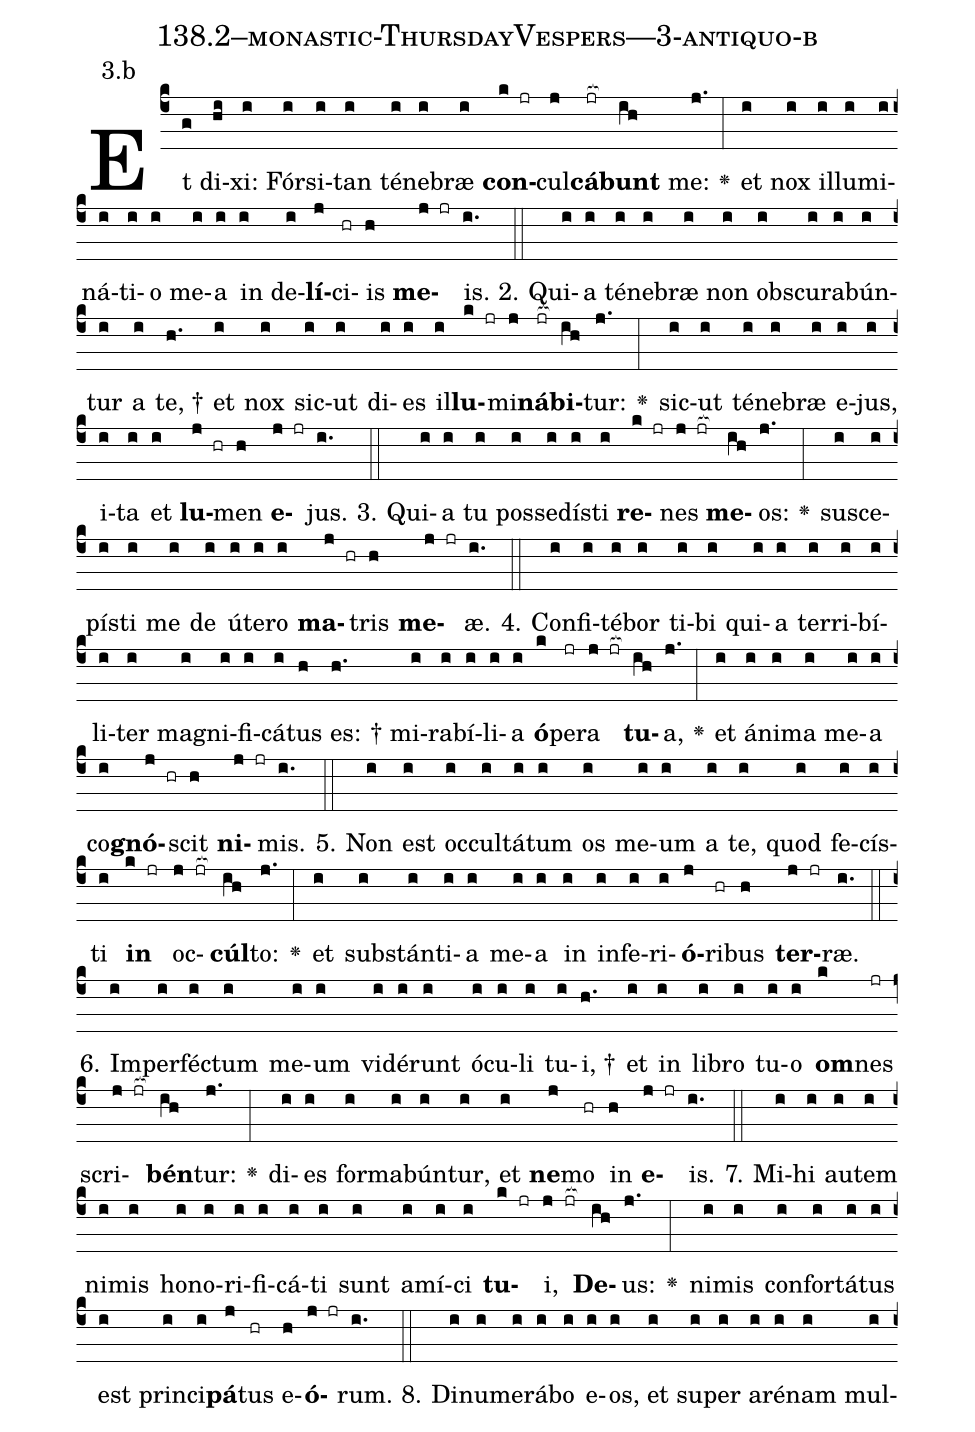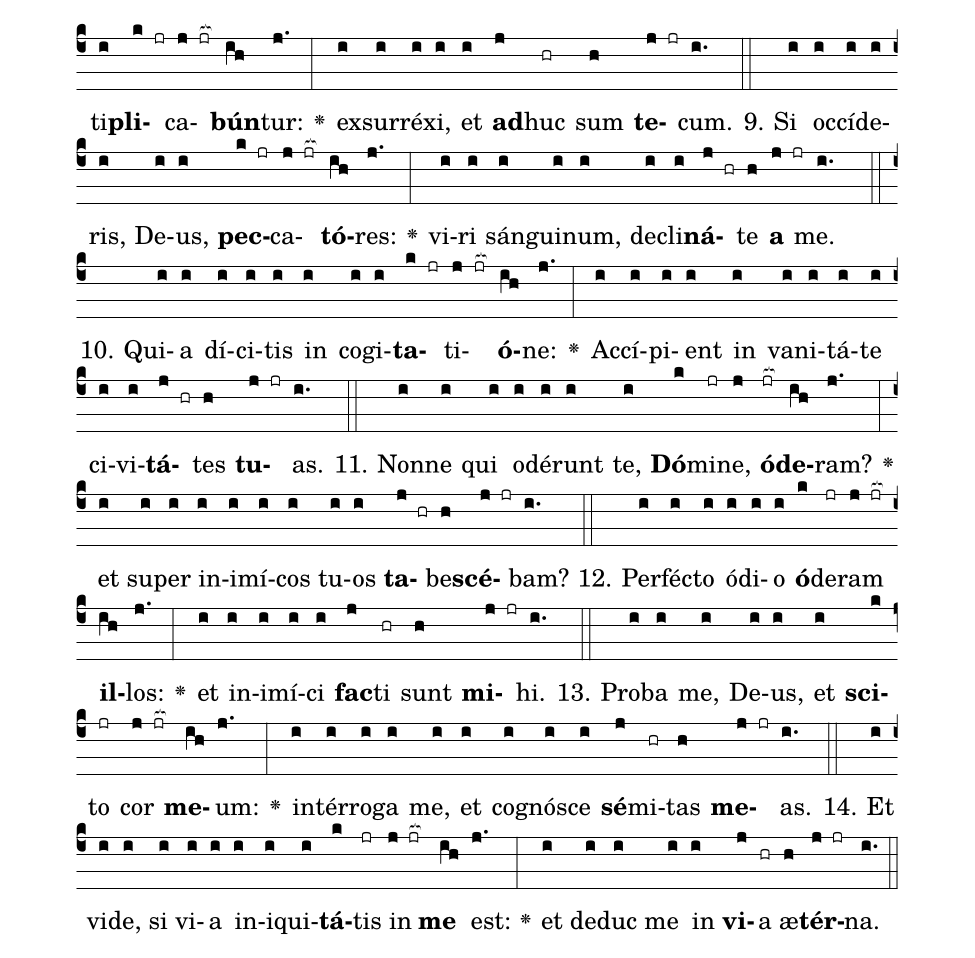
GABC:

name: 138.2--monastic-ThursdayVespers---3-antiquo-b;
annotation: 3.b;
%%
(c4)Et(g) di(hi)xi:(i) Fór(i)si(i)tan(i) té(i)ne(i)bræ(i) <b>con</b>(k jr)cul(j)<b>cá</b>(jr[ocb:1{])<b>bunt</b>(ih[ocb:0}]) me:(j.) <v>\greheightstar</v>(:) et(i) nox(i) il(i)lu(i)mi(i)ná(i)ti(i)o(i) me(i)a(i) in(i) de(i)<b>lí</b>(j)ci(hr)is(h) <b>me</b>(j jr)is.(i.) (::)
2. Qui(i)a(i) té(i)ne(i)bræ(i) non(i) obs(i)cu(i)ra(i)bún(i)tur(i) a(i) te, †(h.) et(i) nox(i) sic(i)ut(i) di(i)es(i) il(i)<b>lu</b>(k jr)mi(j)<b>ná</b>(jr[ocb:1{])<b>bi</b>(ih[ocb:0}])tur:(j.) <v>\greheightstar</v>(:) sic(i)ut(i) té(i)ne(i)bræ(i) e(i)jus,(i) i(i)ta(i) et(i) <b>lu</b>(j hr)men(h) <b>e</b>(j jr)jus.(i.) (::)
3. Qui(i)a(i) tu(i) pos(i)se(i)dís(i)ti(i) <b>re</b>(k jr)nes(j jr[ocb:1{]) <b>me</b>(ih[ocb:0}])os:(j.) <v>\greheightstar</v>(:) su(i)sce(i)pís(i)ti(i) me(i) de(i) ú(i)te(i)ro(i) <b>ma</b>(j hr)tris(h) <b>me</b>(j jr)æ.(i.) (::)
4. Con(i)fi(i)té(i)bor(i) ti(i)bi(i) qui(i)a(i) ter(i)ri(i)bí(i)li(i)ter(i) ma(i)gni(i)fi(i)cá(i)tus(h) es: †(h.) mi(i)ra(i)bí(i)li(i)a(i) <b>ó</b>(k)pe(jr)ra(j jr[ocb:1{]) <b>tu</b>(ih[ocb:0}])a,(j.) <v>\greheightstar</v>(:) et(i) á(i)ni(i)ma(i) me(i)a(i) co(i)<b>gnó</b>(j hr)scit(h) <b>ni</b>(j jr)mis.(i.) (::)
5. Non(i) est(i) oc(i)cul(i)tá(i)tum(i) os(i) me(i)um(i) a(i) te,(i) quod(i) fe(i)cís(i)ti(i) <b>in</b>(k jr) oc(j jr[ocb:1{])<b>cúl</b>(ih[ocb:0}])to:(j.) <v>\greheightstar</v>(:) et(i) sub(i)stán(i)ti(i)a(i) me(i)a(i) in(i) in(i)fe(i)ri(i)<b>ó</b>(j)ri(hr)bus(h) <b>ter</b>(j jr)ræ.(i.) (::)
6. Im(i)per(i)féc(i)tum(i) me(i)um(i) vi(i)dé(i)runt(i) ó(i)cu(i)li(i) tu(i)i, †(h.) et(i) in(i) li(i)bro(i) tu(i)o(i) <b>om</b>(k)nes(jr) scri(j jr[ocb:1{])<b>bén</b>(ih[ocb:0}])tur:(j.) <v>\greheightstar</v>(:) di(i)es(i) for(i)ma(i)bún(i)tur,(i) et(i) <b>ne</b>(j)mo(hr) in(h) <b>e</b>(j jr)is.(i.) (::)
7. Mi(i)hi(i) au(i)tem(i) ni(i)mis(i) ho(i)no(i)ri(i)fi(i)cá(i)ti(i) sunt(i) a(i)mí(i)ci(i) <b>tu</b>(k jr)i,(j jr[ocb:1{]) <b>De</b>(ih[ocb:0}])us:(j.) <v>\greheightstar</v>(:) ni(i)mis(i) con(i)for(i)tá(i)tus(i) est(i) prin(i)ci(i)<b>pá</b>(j)tus(hr) e(h)<b>ó</b>(j jr)rum.(i.) (::)
8. Di(i)nu(i)me(i)rá(i)bo(i) e(i)os,(i) et(i) su(i)per(i) a(i)ré(i)nam(i) mul(i)ti(i)<b>pli</b>(k jr)ca(j jr[ocb:1{])<b>bún</b>(ih[ocb:0}])tur:(j.) <v>\greheightstar</v>(:) ex(i)sur(i)ré(i)xi,(i) et(i) <b>ad</b>(j)huc(hr) sum(h) <b>te</b>(j jr)cum.(i.) (::)
9. Si(i) oc(i)cí(i)de(i)ris,(i) De(i)us,(i) <b>pec</b>(k jr)ca(j jr[ocb:1{])<b>tó</b>(ih[ocb:0}])res:(j.) <v>\greheightstar</v>(:) vi(i)ri(i) sán(i)gui(i)num,(i) de(i)cli(i)<b>ná</b>(j hr)te(h) <b>a</b>(j jr) me.(i.) (::)
10. Qui(i)a(i) dí(i)ci(i)tis(i) in(i) co(i)gi(i)<b>ta</b>(k jr)ti(j jr[ocb:1{])<b>ó</b>(ih[ocb:0}])ne:(j.) <v>\greheightstar</v>(:) Ac(i)cí(i)pi(i)ent(i) in(i) va(i)ni(i)tá(i)te(i) ci(i)vi(i)<b>tá</b>(j hr)tes(h) <b>tu</b>(j jr)as.(i.) (::)
11. Non(i)ne(i) qui(i) o(i)dé(i)runt(i) te,(i) <b>Dó</b>(k)mi(jr)ne,(j) <b>ó</b>(jr[ocb:1{])<b>de</b>(ih[ocb:0}])ram?(j.) <v>\greheightstar</v>(:) et(i) su(i)per(i) in(i)i(i)mí(i)cos(i) tu(i)os(i) <b>ta</b>(j hr)be(h)<b>scé</b>(j jr)bam?(i.) (::)
12. Per(i)féc(i)to(i) ó(i)di(i)o(i) <b>ó</b>(k)de(jr)ram(j jr[ocb:1{]) <b>il</b>(ih[ocb:0}])los:(j.) <v>\greheightstar</v>(:) et(i) in(i)i(i)mí(i)ci(i) <b>fac</b>(j)ti(hr) sunt(h) <b>mi</b>(j jr)hi.(i.) (::)
13. Pro(i)ba(i) me,(i) De(i)us,(i) et(i) <b>sci</b>(k)to(jr) cor(j jr[ocb:1{]) <b>me</b>(ih[ocb:0}])um:(j.) <v>\greheightstar</v>(:) in(i)tér(i)ro(i)ga(i) me,(i) et(i) co(i)gnó(i)sce(i) <b>sé</b>(j)mi(hr)tas(h) <b>me</b>(j jr)as.(i.) (::)
14. Et(i) vi(i)de,(i) si(i) vi(i)a(i) in(i)i(i)qui(i)<b>tá</b>(k)tis(jr) in(j jr[ocb:1{]) <b>me</b>(ih[ocb:0}]) est:(j.) <v>\greheightstar</v>(:) et(i) de(i)duc(i) me(i) in(i) <b>vi</b>(j)a(hr) æ(h)<b>tér</b>(j jr)na.(i.) (::)
